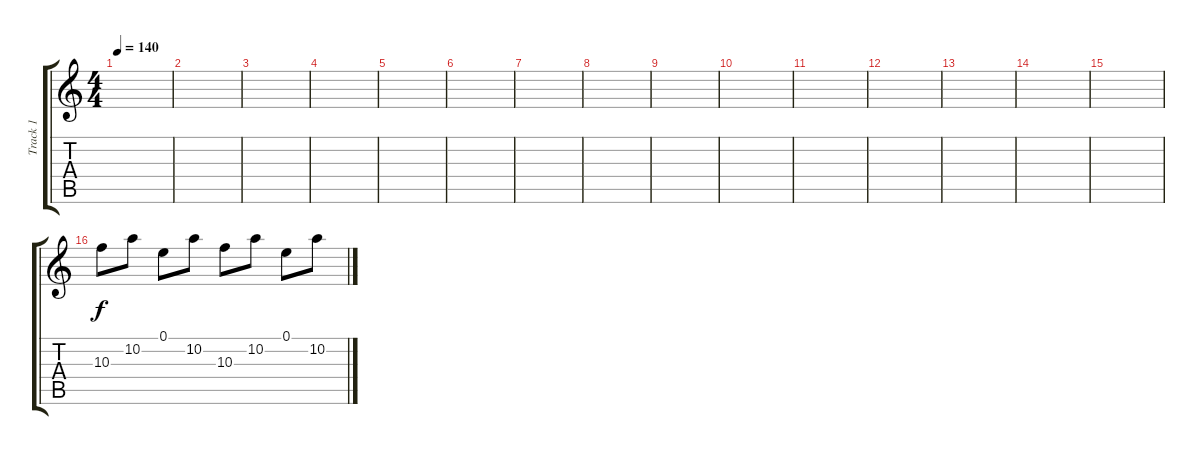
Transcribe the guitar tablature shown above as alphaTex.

\track ("Track 1" "Track 1") {instrument acousticguitarsteel}
\staff {score tabs}
\tuning (E4 B3 G3 D3 A2 E2) {hide}
\ts (4 4)
\tempo 140
\clef g2
\ks c
|
|
|
|
|
|
|
|
|
|
|
|
|
|
|
10.3.8 10.2.8 0.1.8 10.2.8 10.3.8 10.2.8 0.1.8 10.2.8
